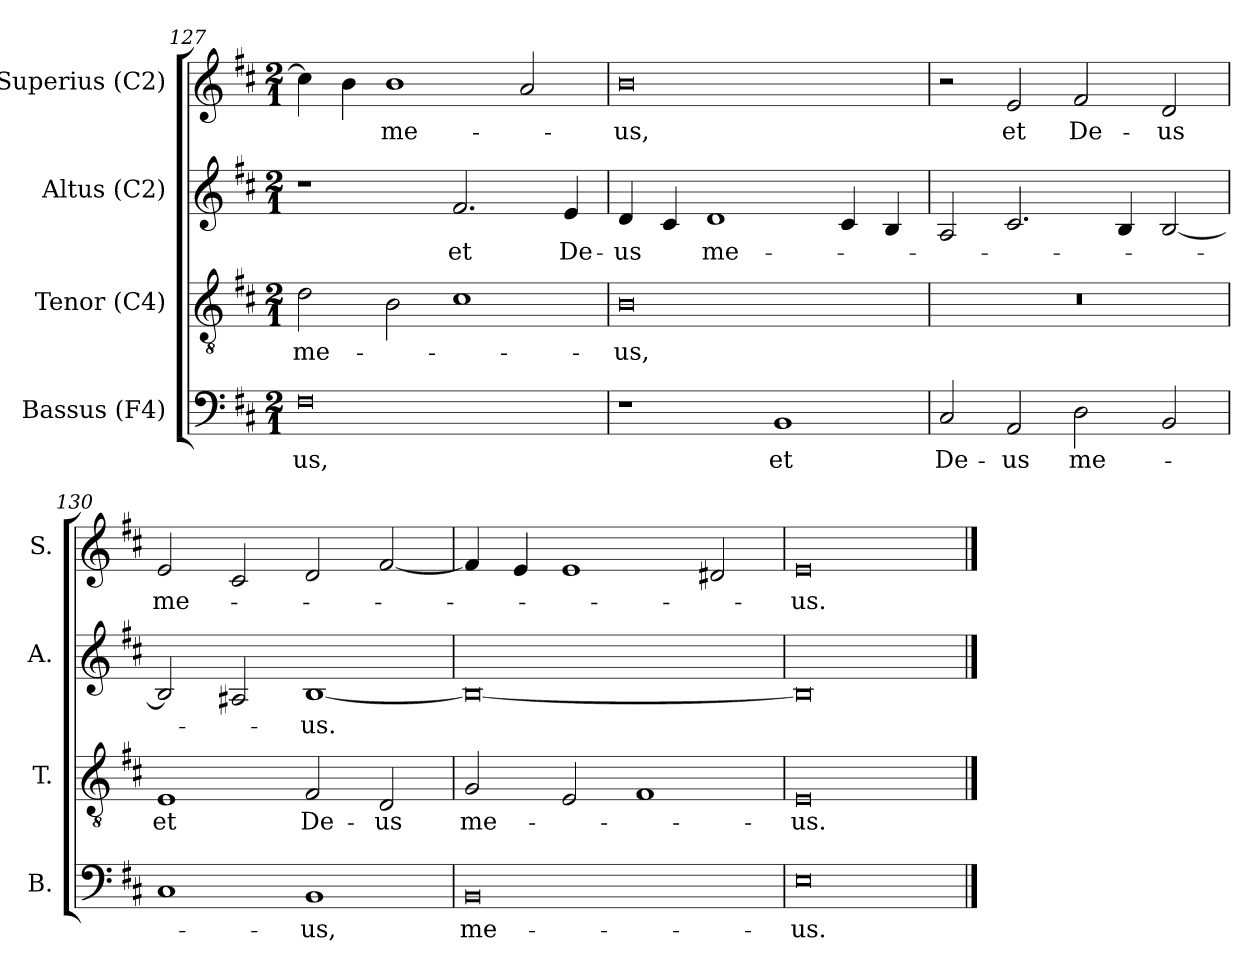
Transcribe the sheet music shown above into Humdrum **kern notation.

**kern	**text	**kern	**text	**kern	**text	**kern	**text
*part4	*part4	*part3	*part3	*part2	*part2	*part1	*part1
*staff4	*staff4	*staff3	*staff3	*staff2	*staff2	*staff1	*staff1
*I"Bassus (F4)	*	*I"Tenor (C4)	*	*I"Altus (C2)	*	*I"Superius (C2)	*
*I'B.	*	*I'T.	*	*I'A.	*	*I'S.	*
*clefF4	*	*clefGv2	*	*clefG2	*	*clefG2	*
*	*	*ITrd7c12	*	*ITrd7c12	*	*	*
*k[f#c#]	*	*k[f#c#]	*	*k[f#c#]	*	*k[f#c#]	*
*D:	*	*D:	*	*D:	*	*D:	*
*M2/1	*	*M2/1	*	*M2/1	*	*M2/1	*
=127	=127	=127	=127	=127	=127	=127	=127
!	!LO:LY:b:color=#000000	!	!	!	!	!	!
!	!	!	!LO:LY:b:color=#000000	!	!	!	!
0F#i	-us,	2Di\	me-	1r	.	4cc#i\]	.
.	.	.	.	.	.	4bi\	.
!	!	!	!	!	!	!	!LO:LY:b:color=#000000
.	.	2BBi\	.	.	.	1bi	me-
!	!	!	!	!	!LO:LY:b:color=#000000	!	!
.	.	1C#i	.	2.F#i/	et	.	.
.	.	.	.	.	.	2ai/	.
!	!	!	!	!	!LO:LY:b:color=#000000	!	!
.	.	.	.	4Ei/	De-	.	.
=128	=128	=128	=128	=128	=128	=128	=128
!	!	!	!LO:LY:b:color=#000000	!	!	!	!
!	!	!	!	!	!LO:LY:b:color=#000000	!	!
!	!	!	!	!	!	!	!LO:LY:b:color=#000000
1r	.	0BBi	-us,	4Di/	-us	0bi	-us,
.	.	.	.	4C#i/	.	.	.
!	!	!	!	!	!LO:LY:b:color=#000000	!	!
.	.	.	.	1Di	me-	.	.
!	!LO:LY:b:color=#000000	!	!	!	!	!	!
1BBi	et	.	.	.	.	.	.
.	.	.	.	4C#i/	.	.	.
.	.	.	.	4BBi/	.	.	.
!!LO:PB:g=z
=129	=129	=129	=129	=129	=129	=129	=129
!	!LO:LY:b:color=#000000	!LO:N:vis=1	!	!	!	!	!
2C#i/	De-	0r	.	2AAi/	.	2r	.
!	!LO:LY:b:color=#000000	!	!	!	!	!	!
!	!	!	!	!	!	!	!LO:LY:b:color=#000000
2AAi/	-us	.	.	2.C#i/	.	2ei/	et
!	!LO:LY:b:color=#000000	!	!	!	!	!	!
!	!	!	!	!	!	!	!LO:LY:b:color=#000000
2Di\	me-	.	.	.	.	2f#i/	De-
.	.	.	.	4BBi/	.	.	.
!	!	!	!	!	!	!	!LO:LY:b:color=#000000
2BBi/	.	.	.	[2BBi/	.	2di/	-us
=130	=130	=130	=130	=130	=130	=130	=130
!	!	!	!LO:LY:b:color=#000000	!	!	!	!
!	!	!	!	!	!	!	!LO:LY:b:color=#000000
1C#i	.	1EEi	et	2BBi/]	.	2ei/	me-
.	.	.	.	2AA#i/	.	2c#i/	.
!	!LO:LY:b:color=#000000	!	!	!	!	!	!
!	!	!	!LO:LY:b:color=#000000	!	!	!	!
!	!	!	!	!	!LO:LY:b:color=#000000	!	!
1BBi	-us,	2FF#i/	De-	[1BBi	-us.	2di/	.
!	!	!	!LO:LY:b:color=#000000	!	!	!	!
.	.	2DDi/	-us	.	.	[2f#i/	.
=131	=131	=131	=131	=131	=131	=131	=131
!	!LO:LY:b:color=#000000	!	!	!	!	!	!
!	!	!	!LO:LY:b:color=#000000	!	!	!	!
0BBi	me-	2GGi/	me-	0BBi_	.	4f#i/]	.
.	.	.	.	.	.	4ei/	.
.	.	2EEi/	.	.	.	1ei	.
.	.	1FF#i	.	.	.	.	.
.	.	.	.	.	.	2d#i/	.
=132	=132	=132	=132	=132	=132	=132	=132
!	!LO:LY:b:color=#000000	!	!	!	!	!	!
!	!	!	!LO:LY:b:color=#000000	!	!	!	!
!	!	!	!	!	!	!	!LO:LY:b:color=#000000
0Ei	-us.	0EEi	-us.	0BBi]	.	0ei	-us.
==	==	==	==	==	==	==	==
*-	*-	*-	*-	*-	*-	*-	*-
